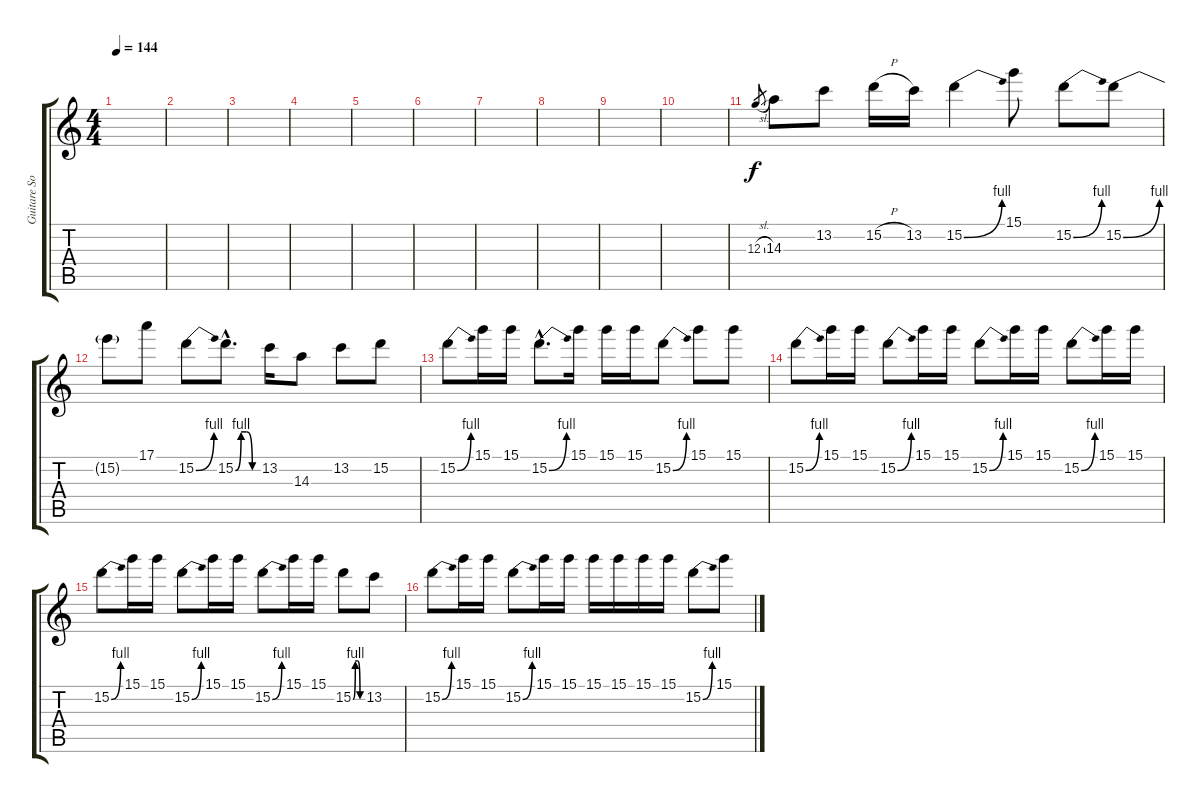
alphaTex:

\track ("Guitare Solo Partie 2" "Guitare So") {instrument overdrivenguitar}
\staff {score tabs}
\tuning (E4 B3 G3 D3 A2 E2) {hide}
\ts (4 4)
\tempo 144
\clef g2
\ks c
|
|
|
|
|
|
|
|
|
|
12.3{sl}.8{gr} 14.3.8{volume 13} 13.2.8 15.2{h}.16 13.2.16 15.2{be (bend 0 0 60 4)}.4 15.1.8 15.2{be (bend 0 0 60 4)}.8 15.2{be (bend 0 0 60 4)}.8 |
15.2{t}.8 17.1.8 15.2{be (bend 0 0 60 4)}.8 15.2{be (custom 0 0 15 4 30 4 45 0 60 0) hac}.8{d} 13.2.16 14.3.8 13.2.8 15.2.8 |
15.2{be (bend 0 0 60 4)}.8 15.1.16 15.1.16 15.2{be (bend 0 0 60 4) hac}.8{d} 15.1.16 15.1.16 15.1.16 15.2{be (bend 0 0 60 4)}.8 15.1.8 15.1.8 |
15.2{be (bend 0 0 60 4)}.8 15.1.16 15.1.16 15.2{be (bend 0 0 60 4)}.8 15.1.16 15.1.16 15.2{be (bend 0 0 60 4)}.8 15.1.16 15.1.16 15.2{be (bend 0 0 60 4)}.8 15.1.16 15.1.16 |
15.2{be (bend 0 0 60 4)}.8 15.1.16 15.1.16 15.2{be (bend 0 0 60 4)}.8 15.1.16 15.1.16 15.2{be (bend 0 0 60 4)}.8 15.1.16 15.1.16 15.2{be (custom 0 0 15 4 30 4 45 0 60 0)}.8 13.2.8 |
15.2{be (bend 0 0 60 4)}.8 15.1.16 15.1.16 15.2{be (bend 0 0 60 4)}.8 15.1.16 15.1.16 15.1.16 15.1.16 15.1.16 15.1.16 15.2{be (bend 0 0 60 4)}.8 15.1.8
